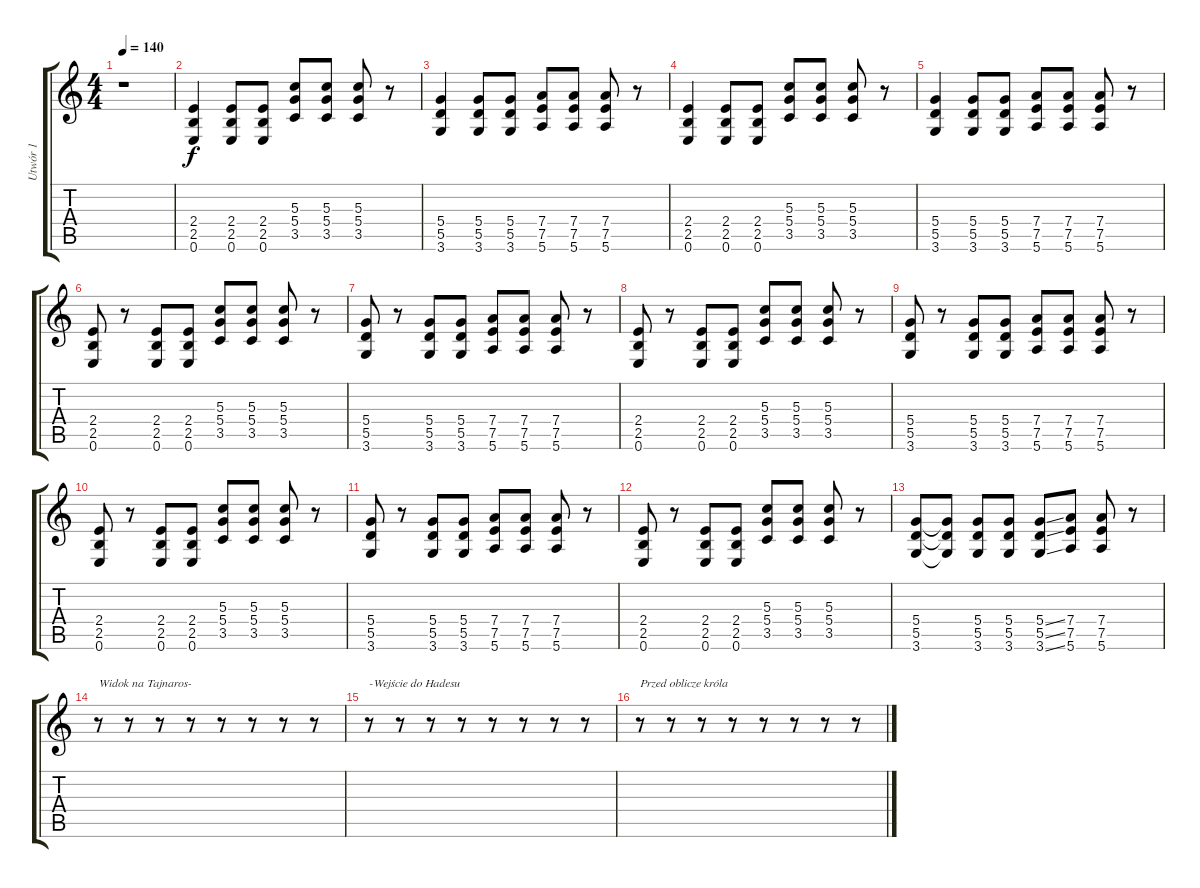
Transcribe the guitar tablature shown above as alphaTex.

\track ("Utwór 1" "Utwór 1") {instrument distortionguitar}
\staff {score tabs}
\tuning (E4 B3 G3 D3 A2 E2) {hide}
\ts (4 4)
\tempo 140
\clef g2
\ks c
r.1{dy f instrument distortionguitar} |
(2.4 2.5 0.6).4 (2.4 2.5 0.6).8 (2.4 2.5 0.6).8 (5.3 5.4 3.5).8 (5.3 5.4 3.5).8 (5.3 5.4 3.5).8 r.8 |
(5.4 5.5 3.6).4 (5.4 5.5 3.6).8 (5.4 5.5 3.6).8 (7.4 7.5 5.6).8 (7.4 7.5 5.6).8 (7.4 7.5 5.6).8 r.8 |
(2.4 2.5 0.6).4 (2.4 2.5 0.6).8 (2.4 2.5 0.6).8 (5.3 5.4 3.5).8 (5.3 5.4 3.5).8 (5.3 5.4 3.5).8 r.8 |
(5.4 5.5 3.6).4 (5.4 5.5 3.6).8 (5.4 5.5 3.6).8 (7.4 7.5 5.6).8 (7.4 7.5 5.6).8 (7.4 7.5 5.6).8 r.8 |
(2.4 2.5 0.6).8 r.8 (2.4 2.5 0.6).8 (2.4 2.5 0.6).8 (5.3 5.4 3.5).8 (5.3 5.4 3.5).8 (5.3 5.4 3.5).8 r.8 |
(5.4 5.5 3.6).8 r.8 (5.4 5.5 3.6).8 (5.4 5.5 3.6).8 (7.4 7.5 5.6).8 (7.4 7.5 5.6).8 (7.4 7.5 5.6).8 r.8 |
(2.4 2.5 0.6).8 r.8 (2.4 2.5 0.6).8 (2.4 2.5 0.6).8 (5.3 5.4 3.5).8 (5.3 5.4 3.5).8 (5.3 5.4 3.5).8 r.8 |
(5.4 5.5 3.6).8 r.8 (5.4 5.5 3.6).8 (5.4 5.5 3.6).8 (7.4 7.5 5.6).8 (7.4 7.5 5.6).8 (7.4 7.5 5.6).8 r.8 |
(2.4 2.5 0.6).8 r.8 (2.4 2.5 0.6).8 (2.4 2.5 0.6).8 (5.3 5.4 3.5).8 (5.3 5.4 3.5).8 (5.3 5.4 3.5).8 r.8 |
(5.4 5.5 3.6).8 r.8 (5.4 5.5 3.6).8 (5.4 5.5 3.6).8 (7.4 7.5 5.6).8 (7.4 7.5 5.6).8 (7.4 7.5 5.6).8 r.8 |
(2.4 2.5 0.6).8 r.8 (2.4 2.5 0.6).8 (2.4 2.5 0.6).8 (5.3 5.4 3.5).8 (5.3 5.4 3.5).8 (5.3 5.4 3.5).8 r.8 |
(5.4 5.5 3.6).8 (5.4{t} 5.5{t} 3.6{t}).8 (5.4 5.5 3.6).8 (5.4 5.5 3.6).8 (5.4{ss} 5.5{ss} 3.6{ss}).8 (7.4 7.5 5.6).8 (7.4 7.5 5.6).8 r.8 |
r.8{txt "Widok na Tajnaros-"} r.8 r.8 r.8 r.8 r.8 r.8 r.8 |
r.8{txt "-Wejście do Hadesu"} r.8 r.8 r.8 r.8 r.8 r.8 r.8 |
r.8{txt "Przed oblicze króla"} r.8 r.8 r.8 r.8 r.8 r.8 r.8
